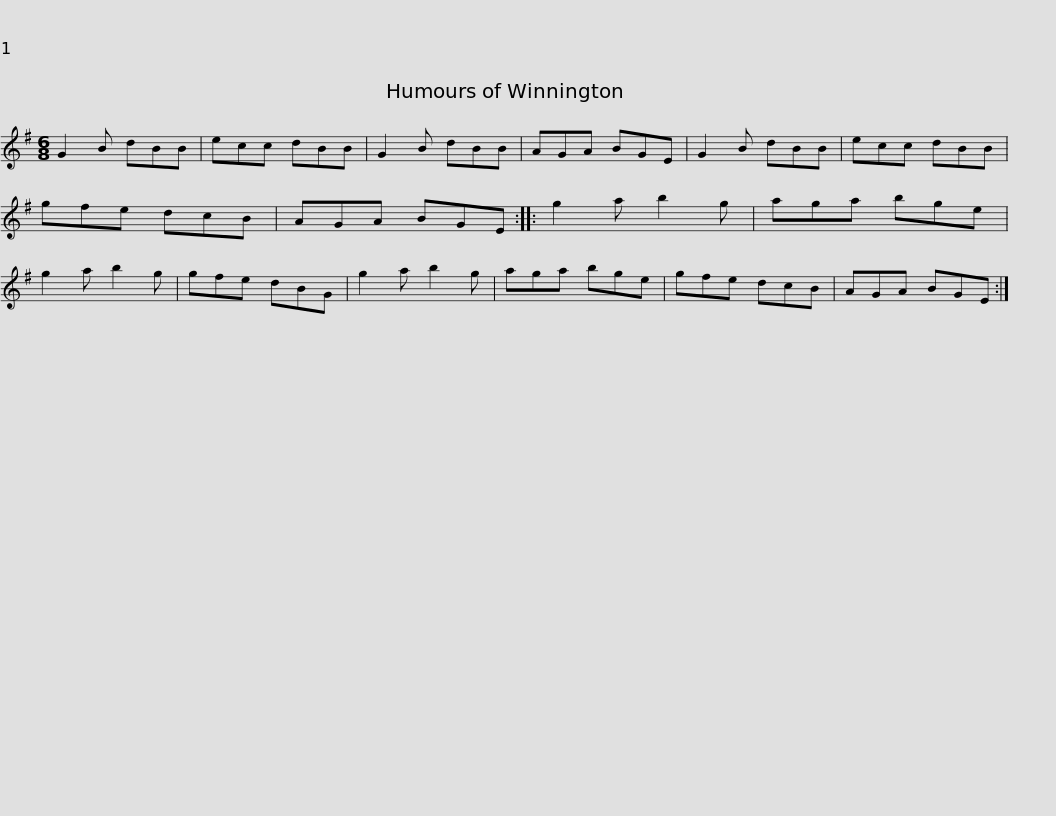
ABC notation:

X:1
L:1/8
M:6/8
I:linebreak $
K:G
V:1 treble
V:1
 G2 B dBB | ecc dBB | G2 B dBB | AGA BGE | G2 B dBB | %5
 ecc dBB | gfe dcB | AGA BGE ::$ g2 a b2 g | aga bge | %10
 g2 a b2 g | gfe dBG | g2 a b2 g | aga bge | gfe dcB |$ %15
 AGA BGE :| %16
